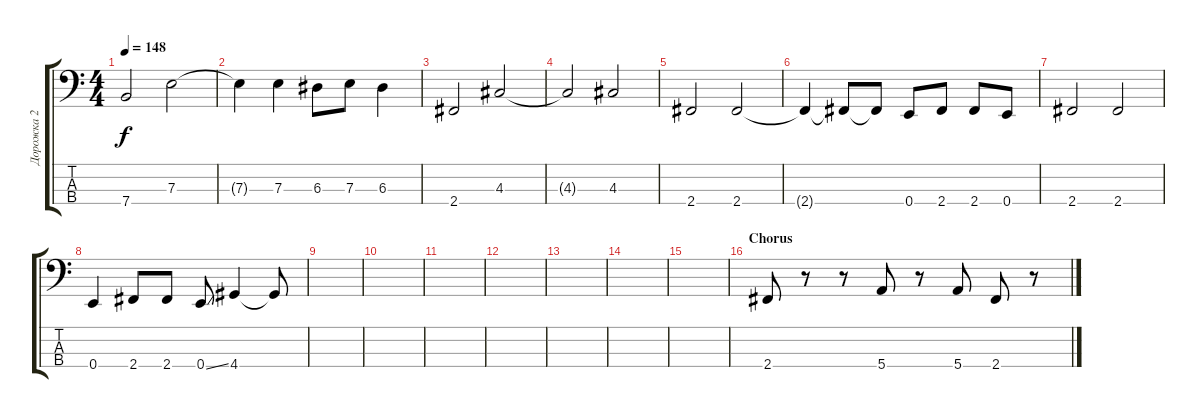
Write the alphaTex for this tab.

\track ("Дорожка 2" "Дорожка 2") {instrument electricbassfinger}
\staff {score tabs}
\tuning (G2 D2 A1 E1) {hide}
\ts (4 4)
\tempo 148
\clef f4
\ks c
7.4.2{dy f} 7.3.2 |
7.3{t}.4 7.3.4 6.3.8 7.3.8 6.3.4 |
2.4.2 4.3.2 |
4.3{t}.2 4.3.2 |
2.4.2 2.4.2 |
2.4{t}.4 2.4{t}.8 2.4{t}.8 0.4.8 2.4.8 2.4.8 0.4.8 |
2.4.2 2.4.2 |
0.4.4 2.4.8 2.4.8 0.4{ss}.8 4.4.4 4.4{t}.8 |
|
|
|
|
|
|
|
\section ("" "Chorus")
2.4.8 r.8 r.8 5.4.8 r.8 5.4.8 2.4{ss}.8 r.8
